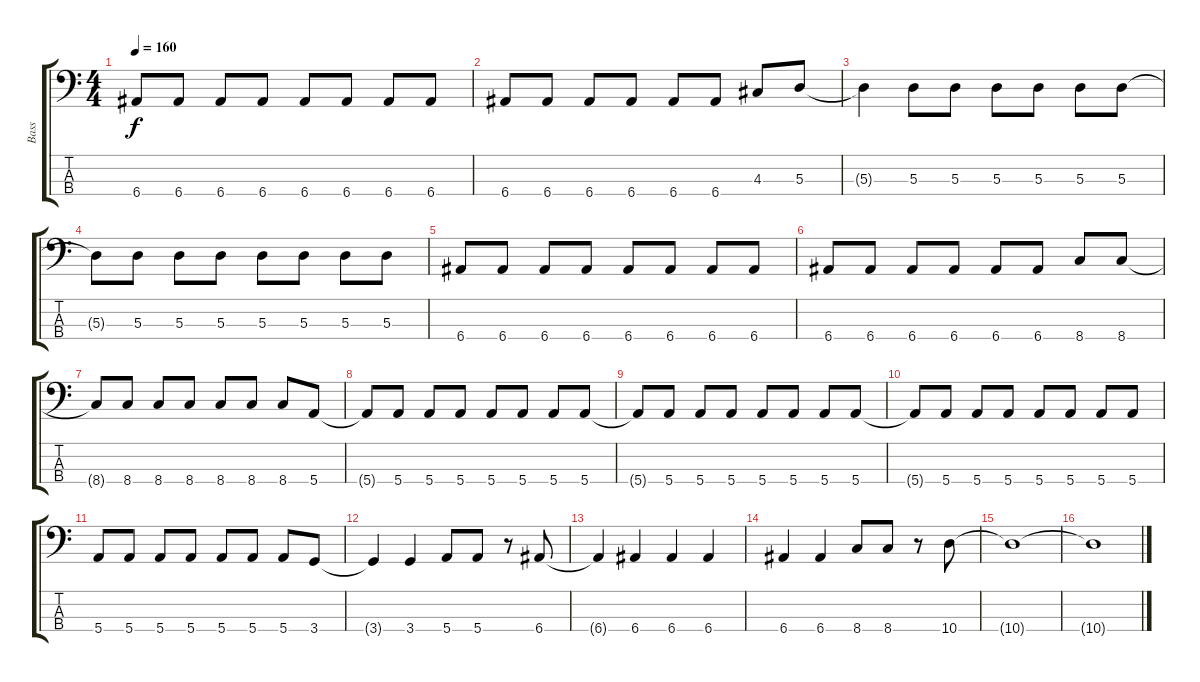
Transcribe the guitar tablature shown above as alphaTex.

\track ("Bass" "Bass") {instrument electricbassfinger}
\staff {score tabs}
\tuning (G2 D2 A1 E1) {hide}
\ts (4 4)
\tempo 160
\clef f4
\ks c
6.4.8{dy f} 6.4.8 6.4.8 6.4.8 6.4.8 6.4.8 6.4.8 6.4.8 |
6.4.8 6.4.8 6.4.8 6.4.8 6.4.8 6.4.8 4.3.8 5.3.8 |
5.3{t}.4 5.3.8 5.3.8 5.3.8 5.3.8 5.3.8 5.3.8 |
5.3{t}.8 5.3.8 5.3.8 5.3.8 5.3.8 5.3.8 5.3.8 5.3.8 |
6.4.8 6.4.8 6.4.8 6.4.8 6.4.8 6.4.8 6.4.8 6.4.8 |
6.4.8 6.4.8 6.4.8 6.4.8 6.4.8 6.4.8 8.4.8 8.4.8 |
8.4{t}.8 8.4.8 8.4.8 8.4.8 8.4.8 8.4.8 8.4.8 5.4.8 |
5.4{t}.8 5.4.8 5.4.8 5.4.8 5.4.8 5.4.8 5.4.8 5.4.8 |
5.4{t}.8 5.4.8 5.4.8 5.4.8 5.4.8 5.4.8 5.4.8 5.4.8 |
5.4{t}.8 5.4.8 5.4.8 5.4.8 5.4.8 5.4.8 5.4.8 5.4.8 |
5.4.8 5.4.8 5.4.8 5.4.8 5.4.8 5.4.8 5.4.8 3.4.8 |
3.4{t}.4 3.4.4 5.4.8 5.4.8 r.8 6.4.8 |
6.4{t}.4 6.4.4 6.4.4 6.4.4 |
6.4.4 6.4.4 8.4.8 8.4.8 r.8 10.4.8 |
10.4{t}.1 |
10.4{t}.1
